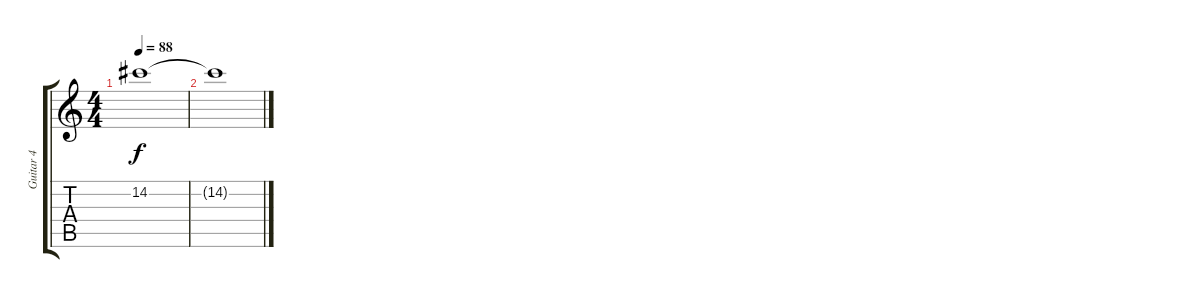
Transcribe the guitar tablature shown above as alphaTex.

\track ("Guitar 4" "Guitar 4") {instrument distortionguitar}
\staff {score tabs}
\tuning (E4 B3 G3 D3 A2 E2) {hide}
\ts (4 4)
\tempo 88
\clef g2
\ks c
14.2{t}.1{dy f} |
14.2{t}.1
